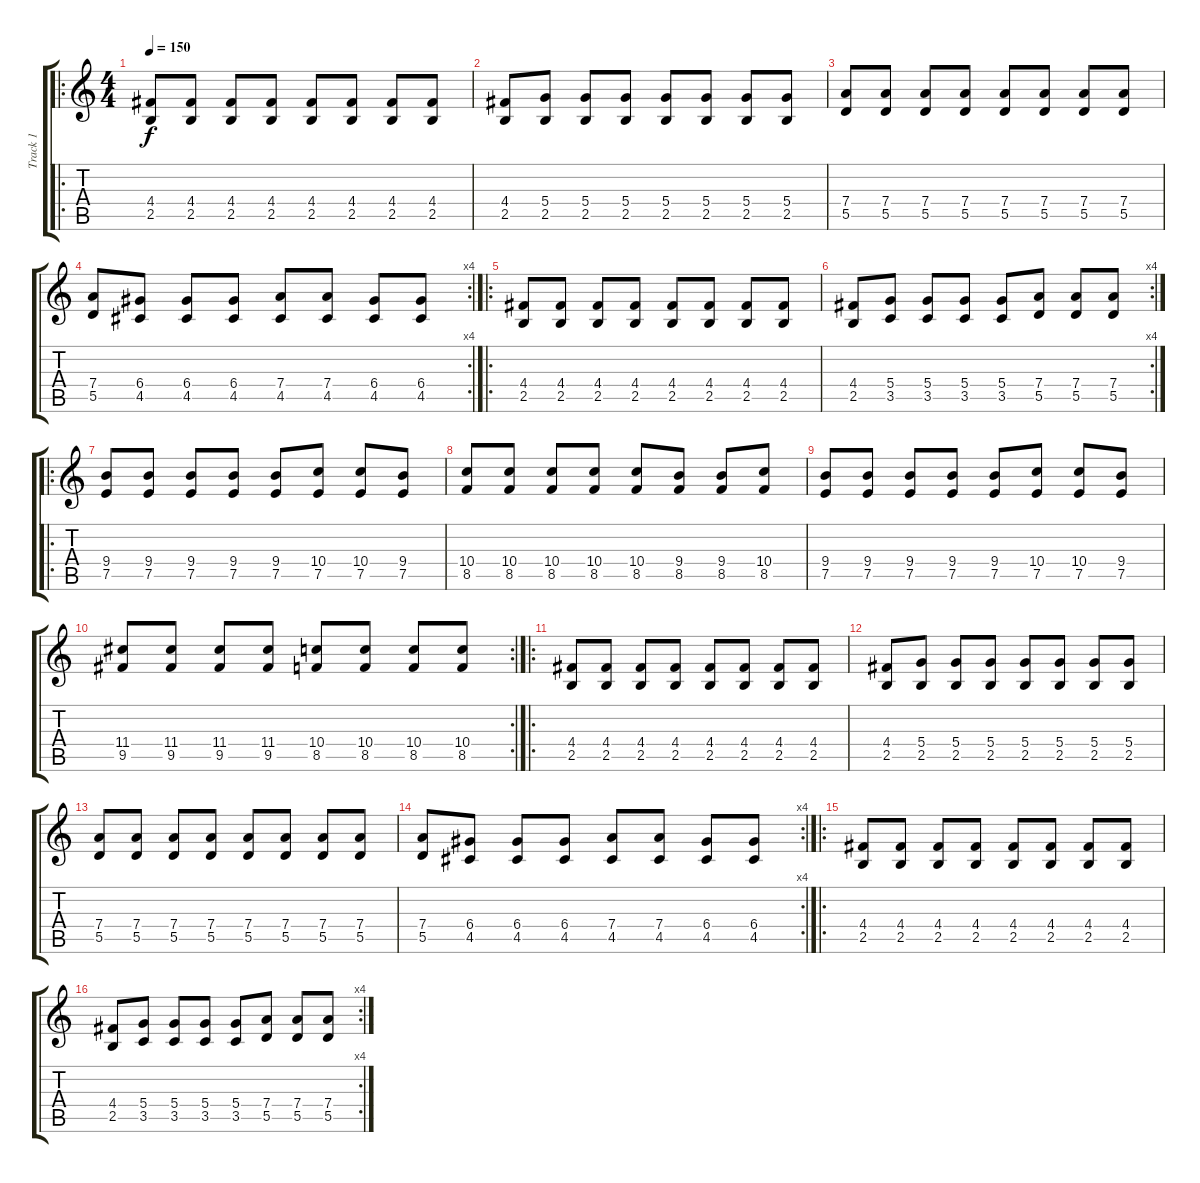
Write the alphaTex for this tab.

\track ("Track 1" "Track 1") {instrument distortionguitar}
\staff {score tabs}
\tuning (E4 B3 G3 D3 A2 E2) {hide}
\ro
\ts (4 4)
\tempo 150
\clef g2
\ks c
(4.4 2.5).8{dy f instrument distortionguitar} (4.4 2.5).8 (4.4 2.5).8 (4.4 2.5).8 (4.4 2.5).8 (4.4 2.5).8 (4.4 2.5).8 (4.4 2.5).8 |
(4.4 2.5).8 (5.4 2.5).8 (5.4 2.5).8 (5.4 2.5).8 (5.4 2.5).8 (5.4 2.5).8 (5.4 2.5).8 (5.4 2.5).8 |
(7.4 5.5).8 (7.4 5.5).8 (7.4 5.5).8 (7.4 5.5).8 (7.4 5.5).8 (7.4 5.5).8 (7.4 5.5).8 (7.4 5.5).8 |
\rc 4
(7.4 5.5).8 (6.4 4.5).8 (6.4 4.5).8 (6.4 4.5).8 (7.4 4.5).8 (7.4 4.5).8 (6.4 4.5).8 (6.4 4.5).8 |
\ro
(4.4 2.5).8 (4.4 2.5).8 (4.4 2.5).8 (4.4 2.5).8 (4.4 2.5).8 (4.4 2.5).8 (4.4 2.5).8 (4.4 2.5).8 |
\rc 4
(4.4 2.5).8 (5.4 3.5).8 (5.4 3.5).8 (5.4 3.5).8 (5.4 3.5).8 (7.4 5.5).8 (7.4 5.5).8 (7.4 5.5).8 |
\ro
(9.4 7.5).8 (9.4 7.5).8 (9.4 7.5).8 (9.4 7.5).8 (9.4 7.5).8 (10.4 7.5).8 (10.4 7.5).8 (9.4 7.5).8 |
(10.4 8.5).8 (10.4 8.5).8 (10.4 8.5).8 (10.4 8.5).8 (10.4 8.5).8 (9.4 8.5).8 (9.4 8.5).8 (10.4 8.5).8 |
(9.4 7.5).8 (9.4 7.5).8 (9.4 7.5).8 (9.4 7.5).8 (9.4 7.5).8 (10.4 7.5).8 (10.4 7.5).8 (9.4 7.5).8 |
\rc 2
(11.4 9.5).8 (11.4 9.5).8 (11.4 9.5).8 (11.4 9.5).8 (10.4 8.5).8 (10.4 8.5).8 (10.4 8.5).8 (10.4 8.5).8 |
\ro
(4.4 2.5).8 (4.4 2.5).8 (4.4 2.5).8 (4.4 2.5).8 (4.4 2.5).8 (4.4 2.5).8 (4.4 2.5).8 (4.4 2.5).8 |
(4.4 2.5).8 (5.4 2.5).8 (5.4 2.5).8 (5.4 2.5).8 (5.4 2.5).8 (5.4 2.5).8 (5.4 2.5).8 (5.4 2.5).8 |
(7.4 5.5).8 (7.4 5.5).8 (7.4 5.5).8 (7.4 5.5).8 (7.4 5.5).8 (7.4 5.5).8 (7.4 5.5).8 (7.4 5.5).8 |
\rc 4
(7.4 5.5).8 (6.4 4.5).8 (6.4 4.5).8 (6.4 4.5).8 (7.4 4.5).8 (7.4 4.5).8 (6.4 4.5).8 (6.4 4.5).8 |
\ro
(4.4 2.5).8 (4.4 2.5).8 (4.4 2.5).8 (4.4 2.5).8 (4.4 2.5).8 (4.4 2.5).8 (4.4 2.5).8 (4.4 2.5).8 |
\rc 4
(4.4 2.5).8 (5.4 3.5).8 (5.4 3.5).8 (5.4 3.5).8 (5.4 3.5).8 (7.4 5.5).8 (7.4 5.5).8 (7.4 5.5).8
